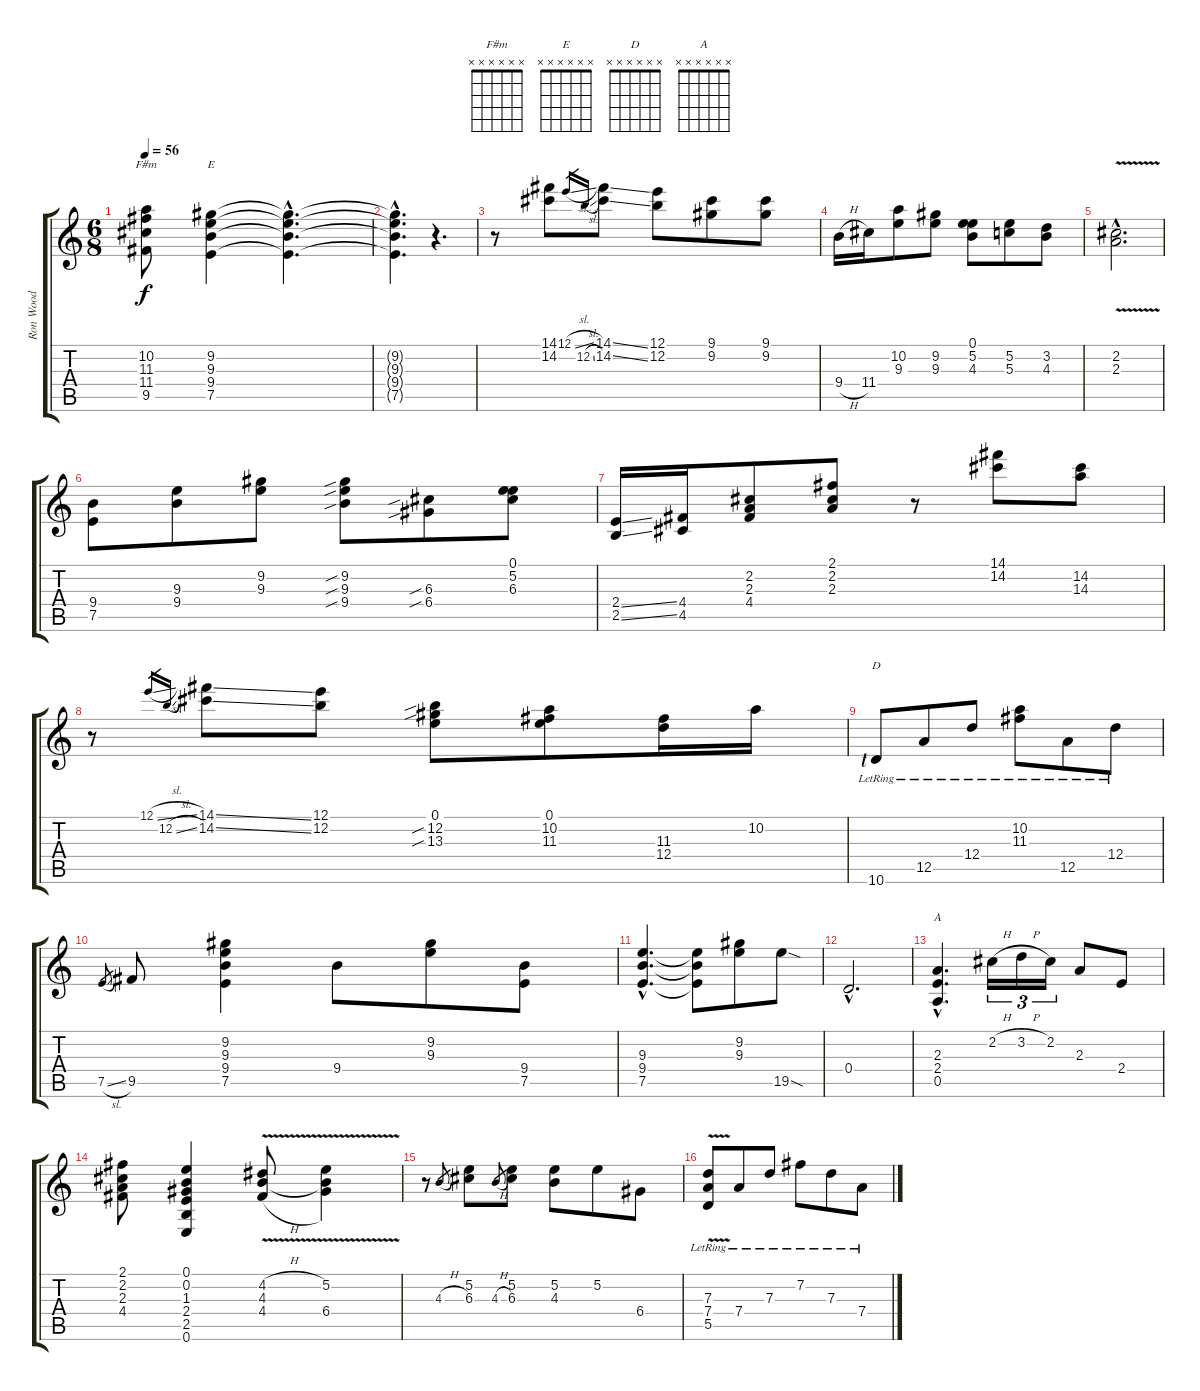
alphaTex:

\track ("Ron Wood" "Ron Wood") {instrument electricguitarjazz}
\staff {score tabs}
\tuning (E4 B3 G3 D3 A2 E2) {hide}
\chord ("F#m" x x x x x x)
\chord ("E" x x x x x x)
\chord ("D" x x x x x x)
\chord ("A" x x x x x x)
\ts (6 8)
\tempo 56
\clef g2
\ks c
(10.2 11.3 11.4 9.5).8{ch "F#m" dy f} (9.2 9.3 9.4 7.5).4{ch "E"} (9.2{hac t} 9.3{hac t} 9.4{hac t} 7.5{hac t}).4{d} |
(9.2{hac t} 9.3{hac t} 9.4{hac t} 7.5{hac t}).4{d} r.4{d} |
r.8 (14.1 14.2).8 12.1{sl}.16{gr} 12.2{sl}.16{gr} (14.1{ss} 14.2{ss}).8 (12.1 12.2).8 (9.1 9.2).8 (9.1 9.2).8 |
9.4{h}.16 11.4.16 (10.2 9.3).8 (9.2 9.3).8 (0.1 5.2 4.3).8 (5.2 5.3).8 (3.2 4.3).8 |
(2.2{v hac} 2.3{v hac}).2{d} |
(9.4 7.5).8 (9.3 9.4).8 (9.2 9.3).8 (9.2{sib} 9.3{sib} 9.4{sib}).8 (6.3{sib} 6.4{sib}).8 (0.1 5.2 6.3).8 |
(2.4{ss} 2.5{ss}).16 (4.4 4.5).16 (2.2 2.3 4.4).8 (2.1 2.2 2.3).8 r.8 (14.1 14.2).8 (14.2 14.3).8 |
r.8 12.1{sl}.16{gr} 12.2{sl}.16{gr} (14.1{ss} 14.2{ss}).8 (12.1 12.2).8 (0.1 12.2{sib} 13.3{sib}).8 (0.1 10.2 11.3).8 (11.3 12.4).16 10.2.16 |
10.6{lr lf 1}.8{ch "D"} 12.5{lr}.8 12.4{lr}.8 (10.2{lr} 11.3{lr}).8 12.5{lr}.8 12.4{lr}.8 |
7.5{sl}.8{gr} 9.5.8 (9.2 9.3 9.4 7.5).4 9.4.8 (9.2 9.3).8 (9.4 7.5).8 |
(9.3{hac} 9.4{hac} 7.5{hac}).4{d} (9.3{t} 9.4{t} 7.5{t}).8 (9.2 9.3).8 19.5{sod}.8 |
0.4{hac}.2{d} |
(2.3{hac} 2.4{hac} 0.5{hac}).4{d ch "A"} 2.2{h}.16{tu (3 2)} 3.2{h}.16{tu (3 2)} 2.2.16{tu (3 2)} 2.3.8 2.4.8 |
(2.1 2.2 2.3 4.4).8 (0.1 0.2 1.3 2.4 2.5 0.6).4 (4.2{h} 4.3{v} 4.4{h}).8 (5.2 4.3{t} 6.4).4 |
r.8 4.3{h}.8{gr} (5.2 6.3).8 4.3{h}.8{gr} (5.2 6.3).8 (5.2 4.3).8 5.2.8 6.4.8 |
(7.3{v lr} 7.4{v lr} 5.5{v lr}).8 7.4{lr}.8 7.3{lr}.8 7.2{lr}.8 7.3{lr}.8 7.4{lr}.8
